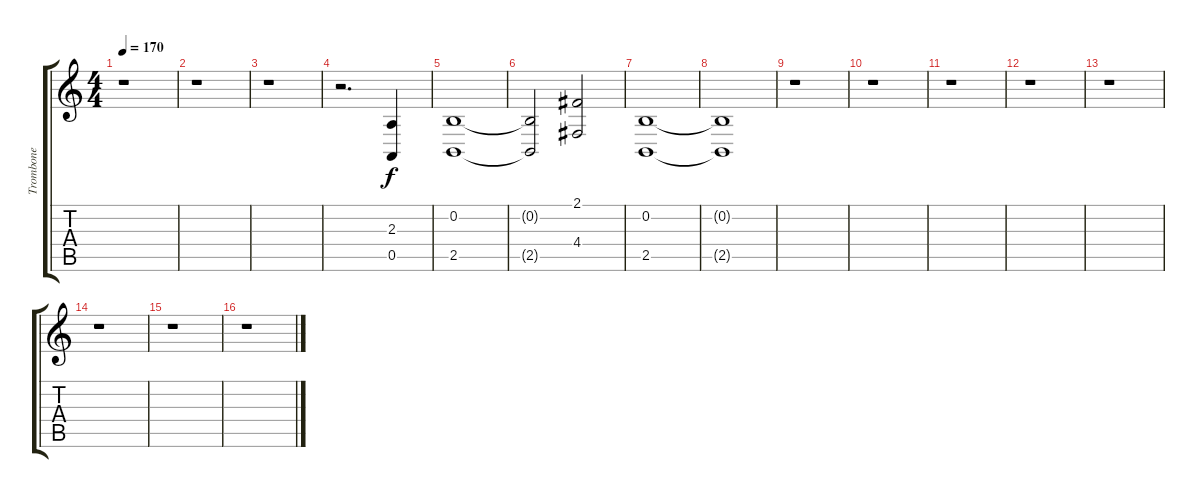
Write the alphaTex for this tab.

\track ("Trombone" "Trombone") {instrument trombone}
\staff {score tabs}
\tuning (E4 B3 G3 D3 A2 E2) {hide}
\ts (4 4)
\tempo 170
\clef g2
\ks c
r.1{dy f instrument trombone} |
r.1 |
r.1 |
r.2{d} (2.3 0.5).4 |
(0.2 2.5).1 |
(0.2{t} 2.5{t}).2 (2.1 4.4).2 |
(0.2 2.5).1 |
(0.2{t} 2.5{t}).1 |
r.1 |
r.1 |
r.1 |
r.1 |
r.1 |
r.1 |
r.1 |
r.1
